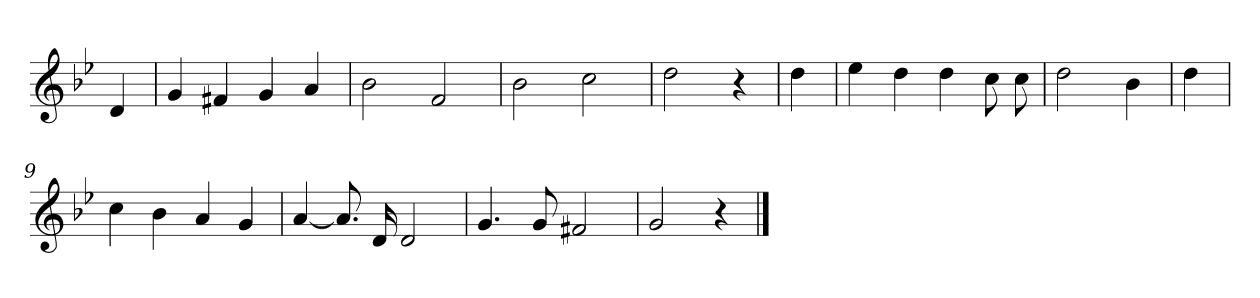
**kern
*part1
*staff1
*clefG2
*k[b-e-]
*g:
=
4d
=1
4g
4f#X
4g
4a
=2
2b-
2f
=3
2b-
2cc
=4
2dd
4r
=5
4dd
=6
4ee-
4dd
4dd
8cc
8cc
=7
2dd
4b-
=8
4dd
=9
4cc
4b-
4a
4g
=10
[4a
8.a]
16d
2d
=11
4.g
8g
2f#X
=12
2g
4r
==
*-
